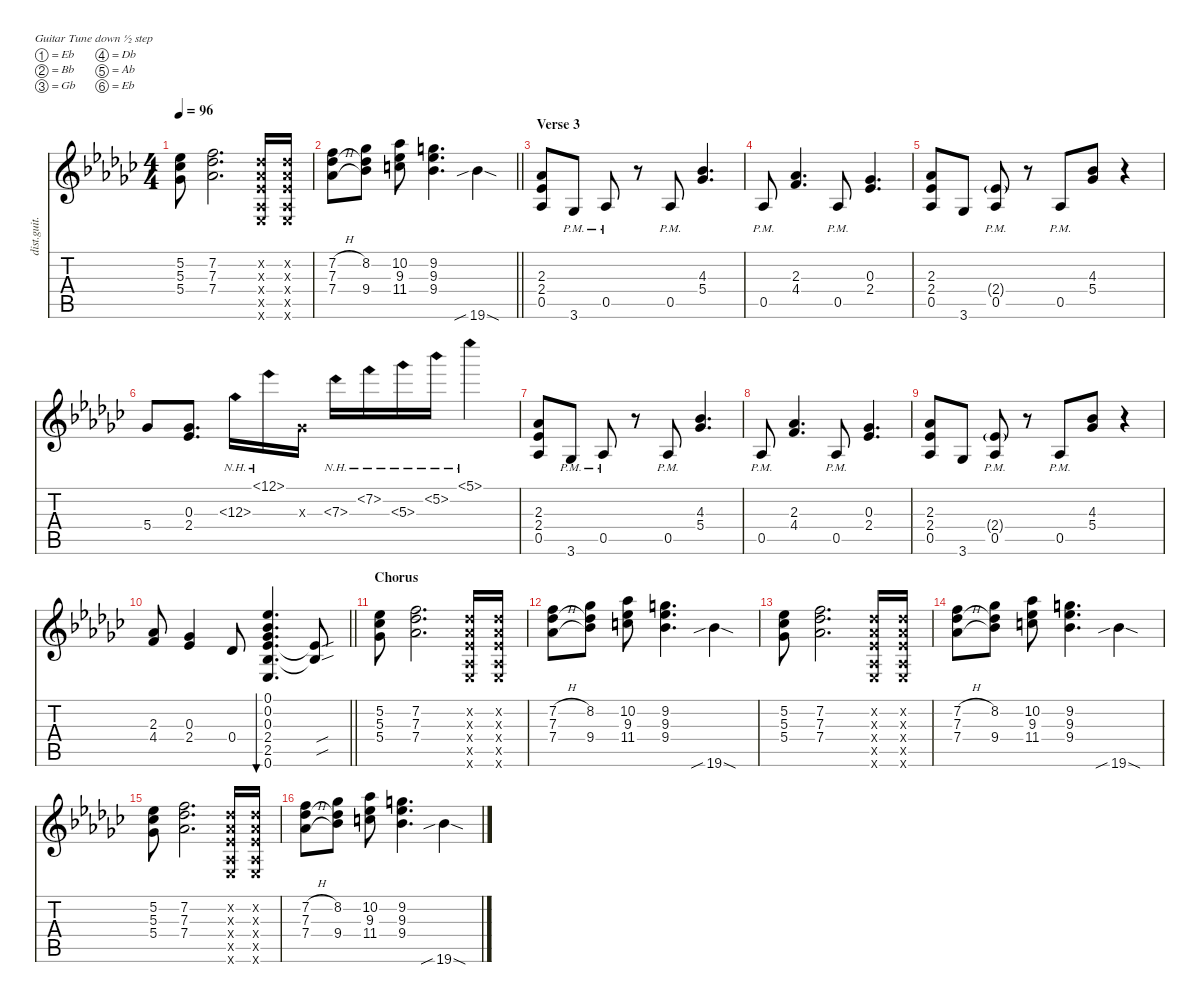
\defaultSystemsLayout 4
\hideDynamics
\bracketExtendMode nobrackets
\otherSystemsTrackNameOrientation horizontal
\track ("Guitar (Eddie Van Halen)" "dist.guit.") {defaultSystemsLayout 4 instrument distortionguitar}
\staff {score tabs}
\tuning (Eb4 Bb3 Gb3 Db3 Ab2 Eb2)
\ts (4 4)
\tempo 96
\clef g2
\ks ebminor
(5.2{acc b} 5.3{acc b} 5.4{acc b}).8{dy mf beam Down} (7.2{acc forcenatural} 7.3{acc b} 7.4{acc b}).2{d beam Down} (3.2{x acc b} 2.3{x acc b} 2.4{x acc b} 0.5{x acc b} 0.6{x acc b}).16{dy f beam Up} (3.2{x acc b} 2.3{x acc b} 2.4{x acc b} 0.5{x acc b} 0.6{x acc b}).16{beam Up} |
\barLineRight lightlight
(7.2{h acc forcenatural} 7.3{acc b} 7.4{h acc b}).8{dy mf beam Down} (8.2{acc b} 7.3{t acc b} 9.4{acc b}).8{beam Down} (10.2{acc b} 9.3{acc b} 11.4{acc forcenatural}).8{beam Down} (9.2{acc forcenatural} 9.3{acc b} 9.4{acc b}).4{d beam Down} 19.6{sib sod acc b}.4{dy f beam Down} |
\section ("" "Verse 3")
(2.3{acc b} 2.4{acc b} 0.5{acc b}).8{dy mf beam Up} 3.6{pm acc b}.8{beam Up} 0.5{pm acc b}.8{beam Up} r.8{beam Up} 0.5{pm acc b}.8{beam Up} (4.3{acc b} 5.4{acc b}).4{d beam Up} |
0.5{pm acc b}.8{beam Up} (2.3{acc b} 4.4{acc forcenatural}).4{d beam Up} 0.5{pm acc b}.8{beam Up} (0.3{acc b} 2.4{acc b}).4{d beam Up} |
(2.3{acc b} 2.4{acc b} 0.5{acc b}).8{beam Up} 3.6{acc b}.8{beam Up} (2.4{g acc b} 0.5{pm acc b}).8{beam Up} r.8{beam Up} 0.5{pm acc b}.8{beam Up} (4.3{acc b} 5.4{acc b}).8{beam Up} r.4{beam Up} |
5.4{acc b}.8{beam Up} (0.3{acc b} 2.4{acc b}).8{d beam Up} 12.3{nh acc b}.16{dy f beam Down} 12.1{nh acc b}.16{dy mf beam Down} 0.3{x acc b}.16{dy f beam Down} 7.3{nh acc b}.16{beam Down} 7.2{nh acc forcenatural}.16{beam Down} 5.3{nh acc b}.16{beam Down} 5.2{nh acc b}.16{beam Down} 5.1{nh acc b}.4{dy mf beam Down} |
(2.3{acc b} 2.4{acc b} 0.5{acc b}).8{beam Up} 3.6{pm acc b}.8{beam Up} 0.5{pm acc b}.8{beam Up} r.8{beam Up} 0.5{pm acc b}.8{beam Up} (4.3{acc b} 5.4{acc b}).4{d beam Up} |
0.5{pm acc b}.8{beam Up} (2.3{acc b} 4.4{acc forcenatural}).4{d beam Up} 0.5{pm acc b}.8{beam Up} (0.3{acc b} 2.4{acc b}).4{d beam Up} |
(2.3{acc b} 2.4{acc b} 0.5{acc b}).8{beam Up} 3.6{acc b}.8{beam Up} (2.4{g acc b} 0.5{pm acc b}).8{beam Up} r.8{beam Up} 0.5{pm acc b}.8{beam Up} (4.3{acc b} 5.4{acc b}).8{beam Up} r.4{beam Up} |
\barLineRight lightlight
(2.3{acc b} 4.4{acc forcenatural}).8{beam Up} (0.3{acc b} 2.4{acc b}).4{beam Up} 0.4{acc b}.8{dy f beam Up} (0.1{acc b} 0.2{acc b} 0.3{acc b} 2.4{acc b} 2.5{acc b} 0.6{acc b}).4{d bu 60 beam Up} (2.4{sou t acc b} 2.5{sou t acc b}).8{beam Up} |
\section ("" "Chorus")
(5.2{acc b} 5.3{acc b} 5.4{acc b}).8{dy mf beam Down} (7.2{acc forcenatural} 7.3{acc b} 7.4{acc b}).2{d beam Down} (3.2{x acc b} 2.3{x acc b} 2.4{x acc b} 0.5{x acc b} 0.6{x acc b}).16{dy f beam Up} (3.2{x acc b} 2.3{x acc b} 2.4{x acc b} 0.5{x acc b} 0.6{x acc b}).16{beam Up} |
(7.2{h acc forcenatural} 7.3{acc b} 7.4{h acc b}).8{dy mf beam Down} (8.2{acc b} 7.3{t acc b} 9.4{acc b}).8{beam Down} (10.2{acc b} 9.3{acc b} 11.4{acc forcenatural}).8{beam Down} (9.2{acc forcenatural} 9.3{acc b} 9.4{acc b}).4{d beam Down} 19.6{sib sod acc b}.4{dy f beam Down} |
(5.2{acc b} 5.3{acc b} 5.4{acc b}).8{dy mf beam Down} (7.2{acc forcenatural} 7.3{acc b} 7.4{acc b}).2{d beam Down} (3.2{x acc b} 2.3{x acc b} 2.4{x acc b} 0.5{x acc b} 0.6{x acc b}).16{dy f beam Up} (3.2{x acc b} 2.3{x acc b} 2.4{x acc b} 0.5{x acc b} 0.6{x acc b}).16{beam Up} |
(7.2{h acc forcenatural} 7.3{acc b} 7.4{h acc b}).8{dy mf beam Down} (8.2{acc b} 7.3{t acc b} 9.4{acc b}).8{beam Down} (10.2{acc b} 9.3{acc b} 11.4{acc forcenatural}).8{beam Down} (9.2{acc forcenatural} 9.3{acc b} 9.4{acc b}).4{d beam Down} 19.6{sib sod acc b}.4{dy f beam Down} |
(5.2{acc b} 5.3{acc b} 5.4{acc b}).8{dy mf beam Down} (7.2{acc forcenatural} 7.3{acc b} 7.4{acc b}).2{d beam Down} (3.2{x acc b} 2.3{x acc b} 2.4{x acc b} 0.5{x acc b} 0.6{x acc b}).16{dy f beam Up} (3.2{x acc b} 2.3{x acc b} 2.4{x acc b} 0.5{x acc b} 0.6{x acc b}).16{beam Up} |
(7.2{h acc forcenatural} 7.3{acc b} 7.4{h acc b}).8{dy mf beam Down} (8.2{acc b} 7.3{t acc b} 9.4{acc b}).8{beam Down} (10.2{acc b} 9.3{acc b} 11.4{acc forcenatural}).8{beam Down} (9.2{acc forcenatural} 9.3{acc b} 9.4{acc b}).4{d beam Down} 19.6{sib sod acc b}.4{dy f beam Down}
